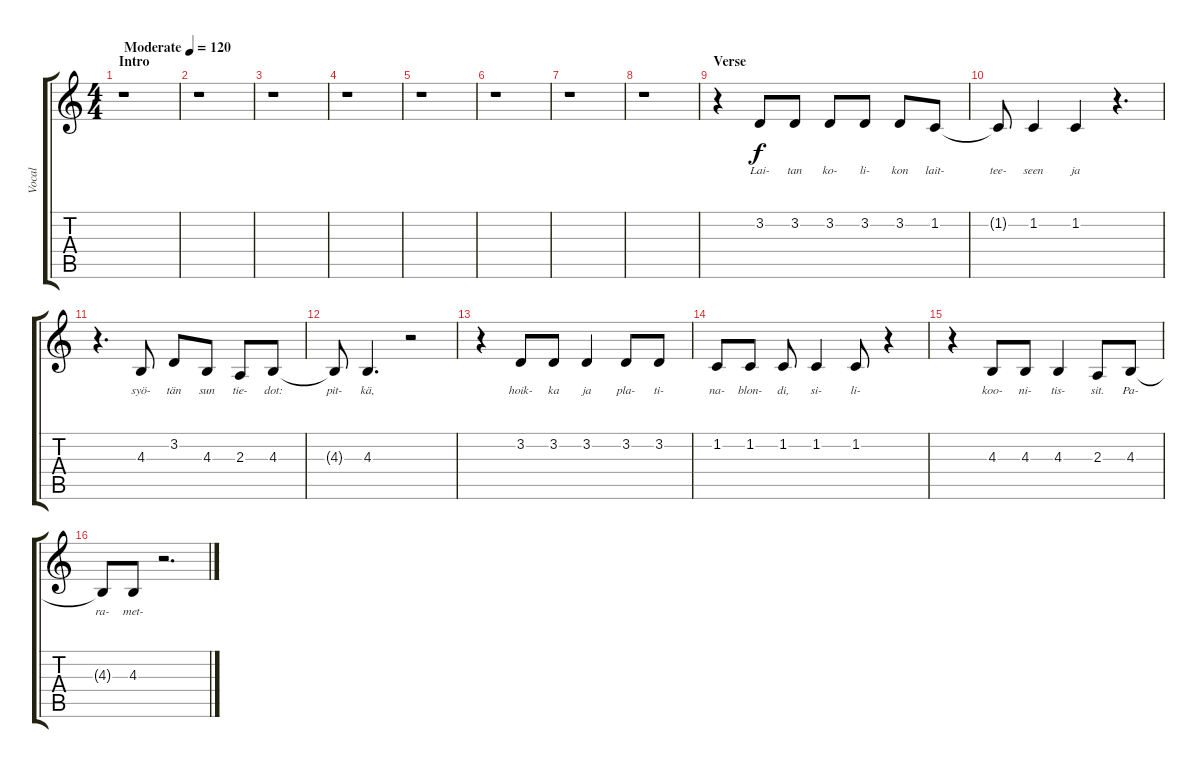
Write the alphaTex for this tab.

\track ("Vocal" "Vocal") {instrument lead6voice}
\staff {score tabs}
\tuning (E4 B3 G3 D3 A2 E2) {hide}
\ts (4 4)
\section ("" "Intro")
\tempo (120 "Moderate")
\clef g2
\ks c
r.1{dy f instrument lead6voice} |
r.1 |
r.1 |
r.1 |
r.1 |
r.1 |
r.1 |
r.1 |
\section ("" "Verse")
r.4 3.2.8{lyrics (0 "Lai-") lyrics (1 "") lyrics (2 "") lyrics (3 "") lyrics (4 "")} 3.2.8{lyrics (0 "tan") lyrics (1 "") lyrics (2 "") lyrics (3 "") lyrics (4 "")} 3.2.8{lyrics (0 "ko-") lyrics (1 "") lyrics (2 "") lyrics (3 "") lyrics (4 "")} 3.2.8{lyrics (0 "li-") lyrics (1 "") lyrics (2 "") lyrics (3 "") lyrics (4 "")} 3.2.8{lyrics (0 "kon") lyrics (1 "") lyrics (2 "") lyrics (3 "") lyrics (4 "")} 1.2.8{lyrics (0 "lait-") lyrics (1 "") lyrics (2 "") lyrics (3 "") lyrics (4 "")} |
1.2{t}.8{lyrics (0 "tee-") lyrics (1 "") lyrics (2 "") lyrics (3 "") lyrics (4 "")} 1.2.4{lyrics (0 "seen") lyrics (1 "") lyrics (2 "") lyrics (3 "") lyrics (4 "")} 1.2.4{lyrics (0 "ja") lyrics (1 "") lyrics (2 "") lyrics (3 "") lyrics (4 "")} r.4{d} |
r.4{d} 4.3.8{lyrics (0 "syö-") lyrics (1 "") lyrics (2 "") lyrics (3 "") lyrics (4 "")} 3.2.8{lyrics (0 "tän") lyrics (1 "") lyrics (2 "") lyrics (3 "") lyrics (4 "")} 4.3.8{lyrics (0 "sun") lyrics (1 "") lyrics (2 "") lyrics (3 "") lyrics (4 "")} 2.3.8{lyrics (0 "tie-") lyrics (1 "") lyrics (2 "") lyrics (3 "") lyrics (4 "")} 4.3.8{lyrics (0 "dot:") lyrics (1 "") lyrics (2 "") lyrics (3 "") lyrics (4 "")} |
4.3{t}.8{lyrics (0 "pit-") lyrics (1 "") lyrics (2 "") lyrics (3 "") lyrics (4 "")} 4.3.4{d lyrics (0 "kä,") lyrics (1 "") lyrics (2 "") lyrics (3 "") lyrics (4 "")} r.2 |
r.4 3.2.8{lyrics (0 "hoik-") lyrics (1 "") lyrics (2 "") lyrics (3 "") lyrics (4 "")} 3.2.8{lyrics (0 "ka") lyrics (1 "") lyrics (2 "") lyrics (3 "") lyrics (4 "")} 3.2.4{lyrics (0 "ja") lyrics (1 "") lyrics (2 "") lyrics (3 "") lyrics (4 "")} 3.2.8{lyrics (0 "pla-") lyrics (1 "") lyrics (2 "") lyrics (3 "") lyrics (4 "")} 3.2.8{lyrics (0 "ti-") lyrics (1 "") lyrics (2 "") lyrics (3 "") lyrics (4 "")} |
1.2.8{lyrics (0 "na-") lyrics (1 "") lyrics (2 "") lyrics (3 "") lyrics (4 "")} 1.2.8{lyrics (0 "blon-") lyrics (1 "") lyrics (2 "") lyrics (3 "") lyrics (4 "")} 1.2.8{lyrics (0 "di,") lyrics (1 "") lyrics (2 "") lyrics (3 "") lyrics (4 "")} 1.2.4{lyrics (0 "si-") lyrics (1 "") lyrics (2 "") lyrics (3 "") lyrics (4 "")} 1.2.8{lyrics (0 "li-") lyrics (1 "") lyrics (2 "") lyrics (3 "") lyrics (4 "")} r.4 |
r.4 4.3.8{lyrics (0 "koo-") lyrics (1 "") lyrics (2 "") lyrics (3 "") lyrics (4 "")} 4.3.8{lyrics (0 "ni-") lyrics (1 "") lyrics (2 "") lyrics (3 "") lyrics (4 "")} 4.3.4{lyrics (0 "tis-") lyrics (1 "") lyrics (2 "") lyrics (3 "") lyrics (4 "")} 2.3.8{lyrics (0 "sit.") lyrics (1 "") lyrics (2 "") lyrics (3 "") lyrics (4 "")} 4.3.8{lyrics (0 "Pa-") lyrics (1 "") lyrics (2 "") lyrics (3 "") lyrics (4 "")} |
4.3{t}.8{lyrics (0 "ra-") lyrics (1 "") lyrics (2 "") lyrics (3 "") lyrics (4 "")} 4.3.8{lyrics (0 "met-") lyrics (1 "") lyrics (2 "") lyrics (3 "") lyrics (4 "")} r.2{d}
